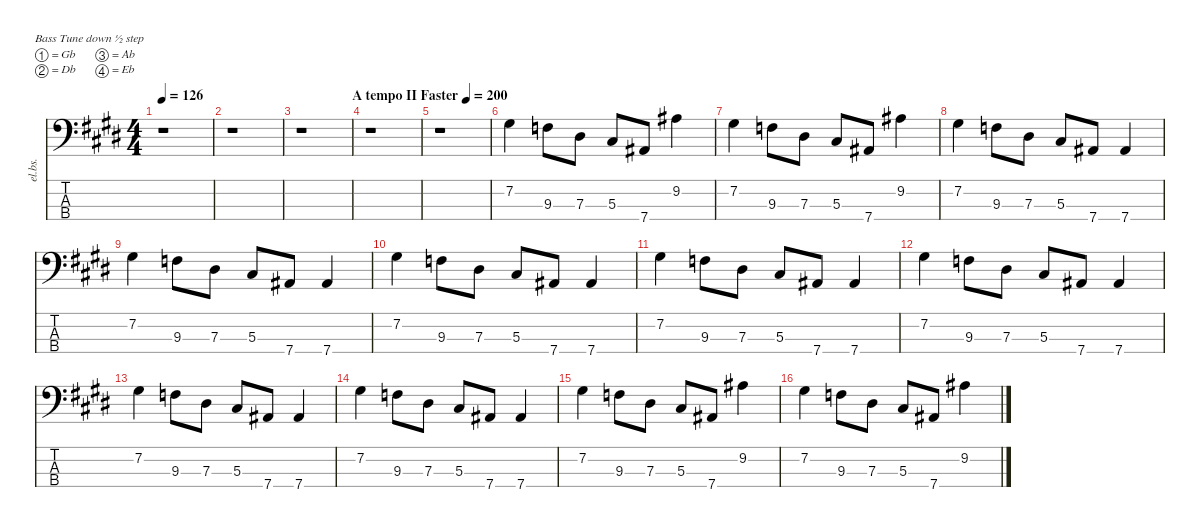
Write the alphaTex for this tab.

\defaultSystemsLayout 4
\hideDynamics
\bracketExtendMode nobrackets
\otherSystemsTrackNameOrientation horizontal
\track ("Noel" "el.bs.") {instrument electricbassfinger}
\staff {score tabs}
\tuning (Gb2 Db2 Ab1 Eb1)
\ts (4 4)
\tempo 126
\clef f4
\ks e
r.1{dy ff beam Down} |
r.1{beam Down} |
\tempo (200 "A tempo II Faster" 1)
r.1{beam Down} |
r.1{beam Down} |
r.1{beam Down} |
7.2{acc #}.4{dy f beam Down} 9.3{acc forcenatural}.8{beam Down} 7.3{acc #}.8{beam Down} 5.3{acc #}.8{beam Up} 7.4{acc #}.8{beam Up} 9.2{acc #}.4{beam Down} |
7.2{acc #}.4{beam Down} 9.3{acc forcenatural}.8{beam Down} 7.3{acc #}.8{beam Down} 5.3{acc #}.8{beam Up} 7.4{acc #}.8{beam Up} 9.2{acc #}.4{beam Down} |
7.2{acc #}.4{beam Down} 9.3{acc forcenatural}.8{beam Down} 7.3{acc #}.8{beam Down} 5.3{acc #}.8{beam Up} 7.4{acc #}.8{beam Up} 7.4{acc #}.4{beam Up} |
7.2{acc #}.4{beam Down} 9.3{acc forcenatural}.8{beam Down} 7.3{acc #}.8{beam Down} 5.3{acc #}.8{beam Up} 7.4{acc #}.8{beam Up} 7.4{acc #}.4{beam Up} |
7.2{acc #}.4{beam Down} 9.3{acc forcenatural}.8{beam Down} 7.3{acc #}.8{beam Down} 5.3{acc #}.8{beam Up} 7.4{acc #}.8{beam Up} 7.4{acc #}.4{beam Up} |
7.2{acc #}.4{beam Down} 9.3{acc forcenatural}.8{beam Down} 7.3{acc #}.8{beam Down} 5.3{acc #}.8{beam Up} 7.4{acc #}.8{beam Up} 7.4{acc #}.4{beam Up} |
7.2{acc #}.4{beam Down} 9.3{acc forcenatural}.8{beam Down} 7.3{acc #}.8{beam Down} 5.3{acc #}.8{beam Up} 7.4{acc #}.8{beam Up} 7.4{acc #}.4{beam Up} |
7.2{acc #}.4{beam Down} 9.3{acc forcenatural}.8{beam Down} 7.3{acc #}.8{beam Down} 5.3{acc #}.8{beam Up} 7.4{acc #}.8{beam Up} 7.4{acc #}.4{beam Up} |
7.2{acc #}.4{beam Down} 9.3{acc forcenatural}.8{beam Down} 7.3{acc #}.8{beam Down} 5.3{acc #}.8{beam Up} 7.4{acc #}.8{beam Up} 7.4{acc #}.4{beam Up} |
7.2{acc #}.4{beam Down} 9.3{acc forcenatural}.8{beam Down} 7.3{acc #}.8{beam Down} 5.3{acc #}.8{beam Up} 7.4{acc #}.8{beam Up} 9.2{acc #}.4{beam Down} |
7.2{acc #}.4{beam Down} 9.3{acc forcenatural}.8{beam Down} 7.3{acc #}.8{beam Down} 5.3{acc #}.8{beam Up} 7.4{acc #}.8{beam Up} 9.2{acc #}.4{beam Down}
